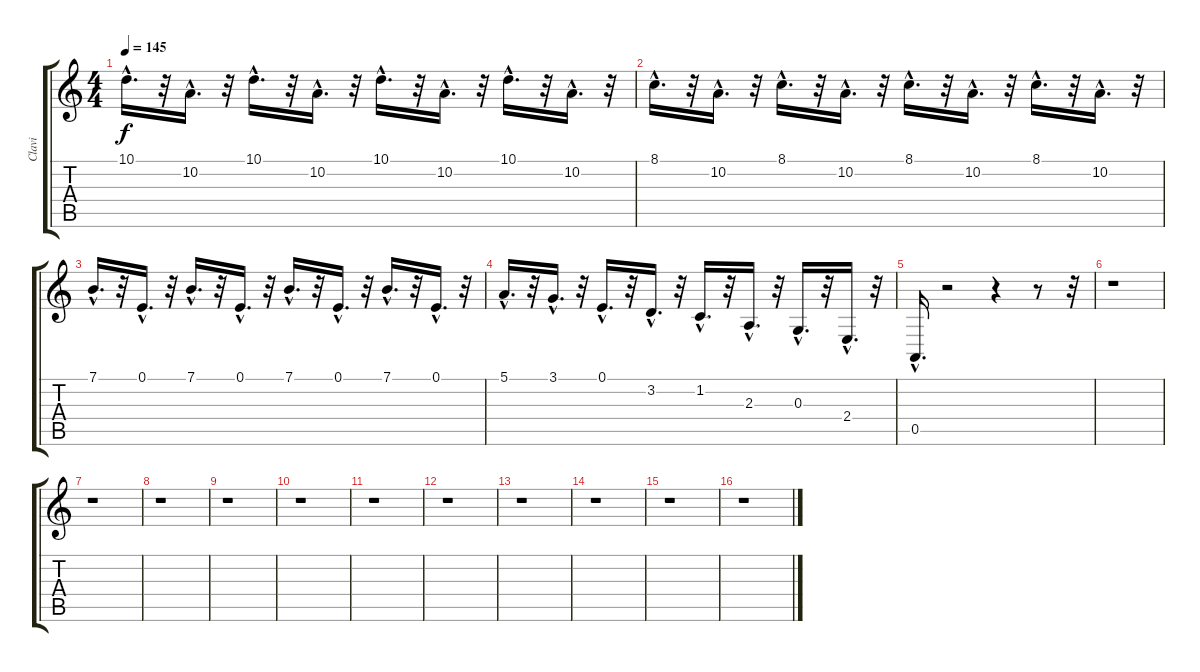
\track ("Clavi" "Clavi") {instrument harpsichord}
\staff {score tabs}
\tuning (E4 B3 G3 D3 A2 E2) {hide}
\ts (4 4)
\tempo 145
\clef g2
\ks c
10.1{hac}.16{d dy f} r.32 10.2{hac}.16{d} r.32 10.1{hac}.16{d} r.32 10.2{hac}.16{d} r.32 10.1{hac}.16{d} r.32 10.2{hac}.16{d} r.32 10.1{hac}.16{d} r.32 10.2{hac}.16{d} r.32 |
8.1{hac}.16{d} r.32 10.2{hac}.16{d} r.32 8.1{hac}.16{d} r.32 10.2{hac}.16{d} r.32 8.1{hac}.16{d} r.32 10.2{hac}.16{d} r.32 8.1{hac}.16{d} r.32 10.2{hac}.16{d} r.32 |
7.1{hac}.16{d} r.32 0.1{hac}.16{d} r.32 7.1{hac}.16{d} r.32 0.1{hac}.16{d} r.32 7.1{hac}.16{d} r.32 0.1{hac}.16{d} r.32 7.1{hac}.16{d} r.32 0.1{hac}.16{d} r.32 |
5.1{hac}.16{d} r.32 3.1{hac}.16{d} r.32 0.1{hac}.16{d} r.32 3.2{hac}.16{d} r.32 1.2{hac}.16{d} r.32 2.3{hac}.16{d} r.32 0.3{hac}.16{d} r.32 2.4{hac}.16{d} r.32 |
0.5{hac}.16{d} r.2 r.4 r.8 r.32 |
r.1 |
r.1 |
r.1 |
r.1 |
r.1 |
r.1 |
r.1 |
r.1 |
r.1 |
r.1 |
r.1
